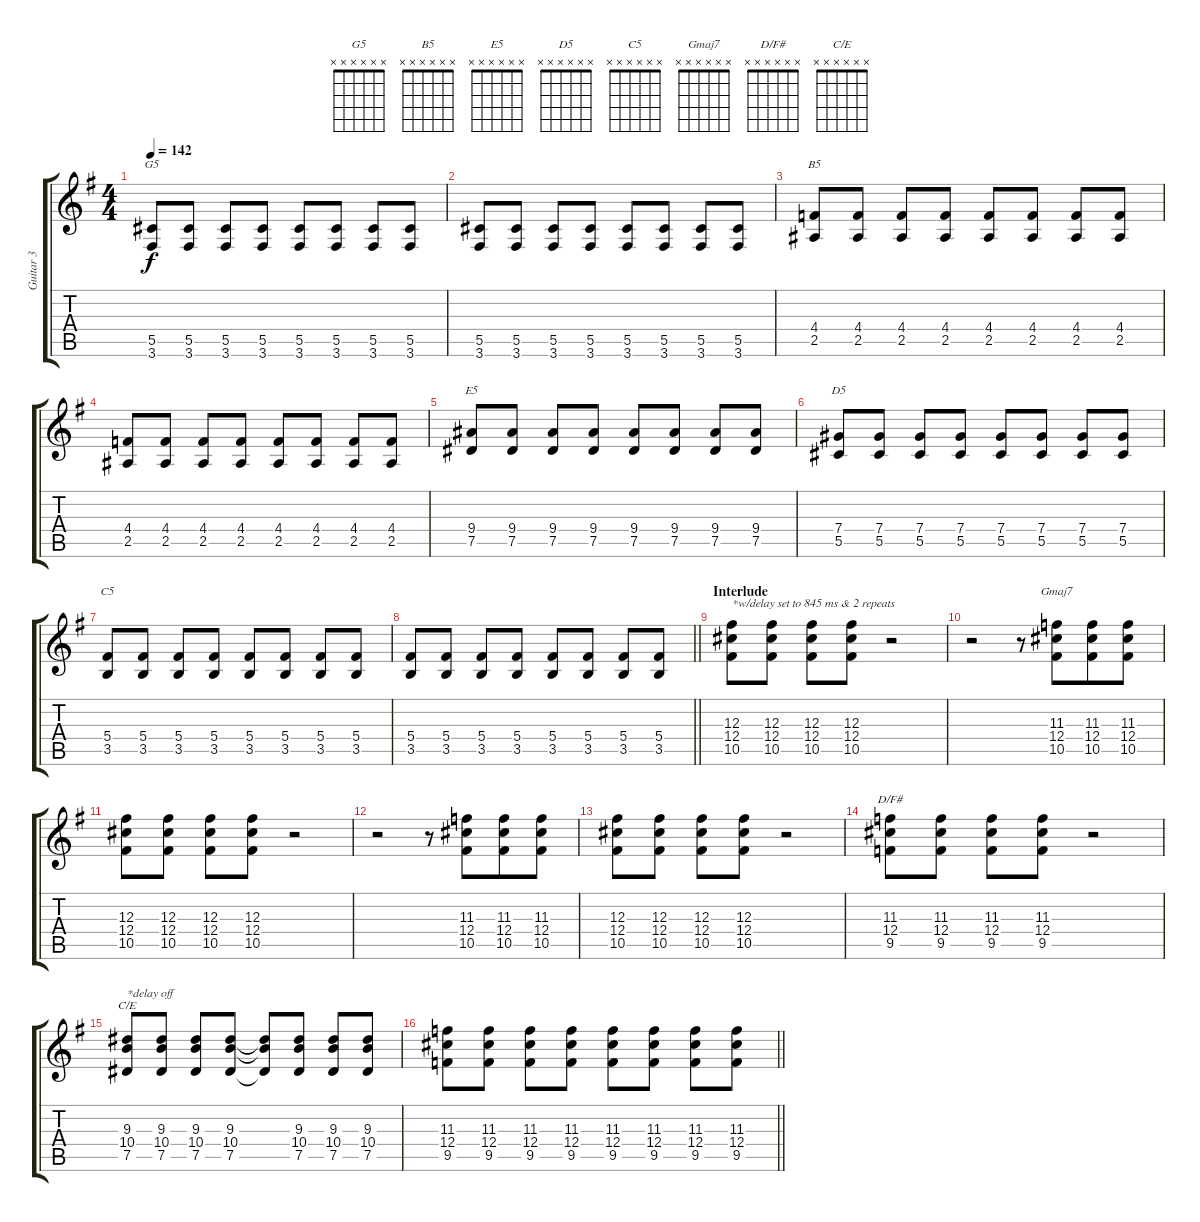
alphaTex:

\track ("Guitar 3" "Guitar 3") {instrument distortionguitar}
\staff {score tabs}
\tuning (Eb4 Bb3 Gb3 Db3 Ab2 Eb2) {hide}
\chord ("G5" x x x x x x)
\chord ("B5" x x x x x x)
\chord ("E5" x x x x x x)
\chord ("D5" x x x x x x)
\chord ("C5" x x x x x x)
\chord ("Gmaj7" x x x x x x)
\chord ("D/F#" x x x x x x)
\chord ("C/E" x x x x x x)
\ts (4 4)
\tempo 142
\clef g2
\ks g
(5.5 3.6).8{ch "G5" dy f} (5.5 3.6).8 (5.5 3.6).8 (5.5 3.6).8 (5.5 3.6).8 (5.5 3.6).8 (5.5 3.6).8 (5.5 3.6).8 |
(5.5 3.6).8 (5.5 3.6).8 (5.5 3.6).8 (5.5 3.6).8 (5.5 3.6).8 (5.5 3.6).8 (5.5 3.6).8 (5.5 3.6).8 |
(4.4 2.5).8{ch "B5"} (4.4 2.5).8 (4.4 2.5).8 (4.4 2.5).8 (4.4 2.5).8 (4.4 2.5).8 (4.4 2.5).8 (4.4 2.5).8 |
(4.4 2.5).8 (4.4 2.5).8 (4.4 2.5).8 (4.4 2.5).8 (4.4 2.5).8 (4.4 2.5).8 (4.4 2.5).8 (4.4 2.5).8 |
(9.4 7.5).8{ch "E5"} (9.4 7.5).8 (9.4 7.5).8 (9.4 7.5).8 (9.4 7.5).8 (9.4 7.5).8 (9.4 7.5).8 (9.4 7.5).8 |
(7.4 5.5).8{ch "D5"} (7.4 5.5).8 (7.4 5.5).8 (7.4 5.5).8 (7.4 5.5).8 (7.4 5.5).8 (7.4 5.5).8 (7.4 5.5).8 |
(5.4 3.5).8{ch "C5"} (5.4 3.5).8 (5.4 3.5).8 (5.4 3.5).8 (5.4 3.5).8 (5.4 3.5).8 (5.4 3.5).8 (5.4 3.5).8 |
\barLineRight lightlight
(5.4 3.5).8 (5.4 3.5).8 (5.4 3.5).8 (5.4 3.5).8 (5.4 3.5).8 (5.4 3.5).8 (5.4 3.5).8 (5.4 3.5).8 |
\section ("" "Interlude")
(12.3 12.4 10.5).8{txt "*w/delay set to 845 ms & 2 repeats"} (12.3 12.4 10.5).8 (12.3 12.4 10.5).8 (12.3 12.4 10.5).8 r.2 |
r.2 r.8 (11.3 12.4 10.5).8{ch "Gmaj7" beam merge} (11.3 12.4 10.5).8 (11.3 12.4 10.5).8 |
(12.3 12.4 10.5).8 (12.3 12.4 10.5).8 (12.3 12.4 10.5).8 (12.3 12.4 10.5).8 r.2 |
r.2 r.8 (11.3 12.4 10.5).8{beam merge} (11.3 12.4 10.5).8 (11.3 12.4 10.5).8 |
(12.3 12.4 10.5).8 (12.3 12.4 10.5).8 (12.3 12.4 10.5).8 (12.3 12.4 10.5).8 r.2 |
(11.3 12.4 9.5).8{ch "D/F#" beam merge} (11.3 12.4 9.5).8 (11.3 12.4 9.5).8 (11.3 12.4 9.5).8 r.2 |
(9.3 10.4 7.5).8{ch "C/E" txt "*delay off"} (9.3 10.4 7.5).8 (9.3 10.4 7.5).8 (9.3 10.4 7.5).8 (9.3{t} 10.4{t} 7.5{t}).8 (9.3 10.4 7.5).8 (9.3 10.4 7.5).8 (9.3 10.4 7.5).8 |
\barLineRight lightlight
(11.3 12.4 9.5).8 (11.3 12.4 9.5).8 (11.3 12.4 9.5).8 (11.3 12.4 9.5).8 (11.3 12.4 9.5).8 (11.3 12.4 9.5).8 (11.3 12.4 9.5).8 (11.3 12.4 9.5).8
